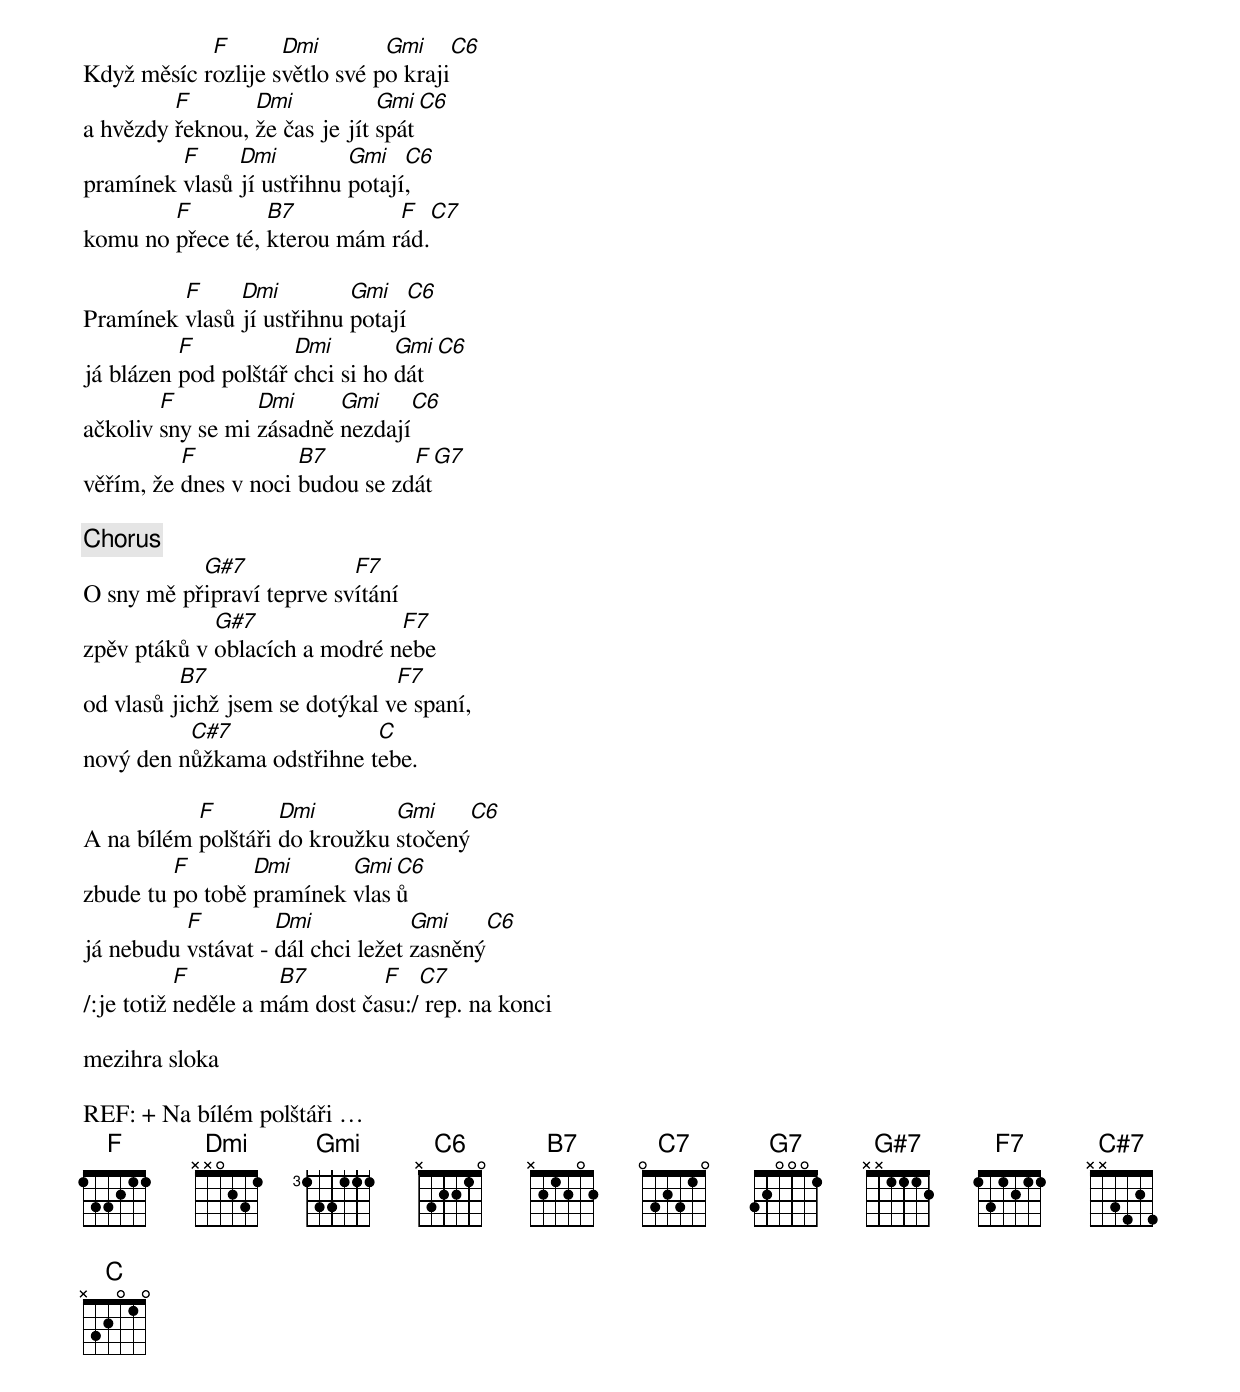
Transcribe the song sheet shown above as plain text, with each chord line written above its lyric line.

            F       Dmi        Gmi    C6
Když měsíc rozlije světlo své po kraji
         F       Dmi           Gmi C6
a hvězdy řeknou, že čas je jít spát
         F     Dmi         Gmi   C6
pramínek vlasů jí ustřihnu potají,
        F         B7          F   C7
komu no přece té, kterou mám rád.

         F     Dmi         Gmi      C6
Pramínek vlasů jí ustřihnu potají
          F           Dmi        Gmi C6
já blázen pod polštář chci si ho dát
        F         Dmi     Gmi      C6
ačkoliv sny se mi zásadně nezdají
          F           B7         F   G7
věřím, že dnes v noci budou se zdát

[Chorus]
           G#7             F7
O sny mě připraví teprve svítání
             G#7               F7
zpěv ptáků v oblacích a modré nebe
          B7                    F7
od vlasů jichž jsem se dotýkal ve spaní,
          C#7               C
nový den nůžkama odstřihne tebe.

           F        Dmi        Gmi      C6
A na bílém polštáři do kroužku stočený
         F       Dmi      Gmi C6
zbude tu po tobě pramínek vlasů
          F         Dmi            Gmi      C6
já nebudu vstávat - dál chci ležet zasněný
           F         B7        F   C7
/:je totiž neděle a mám dost času:/ rep. na konci

mezihra sloka

REF: + Na bílém polštáři …
